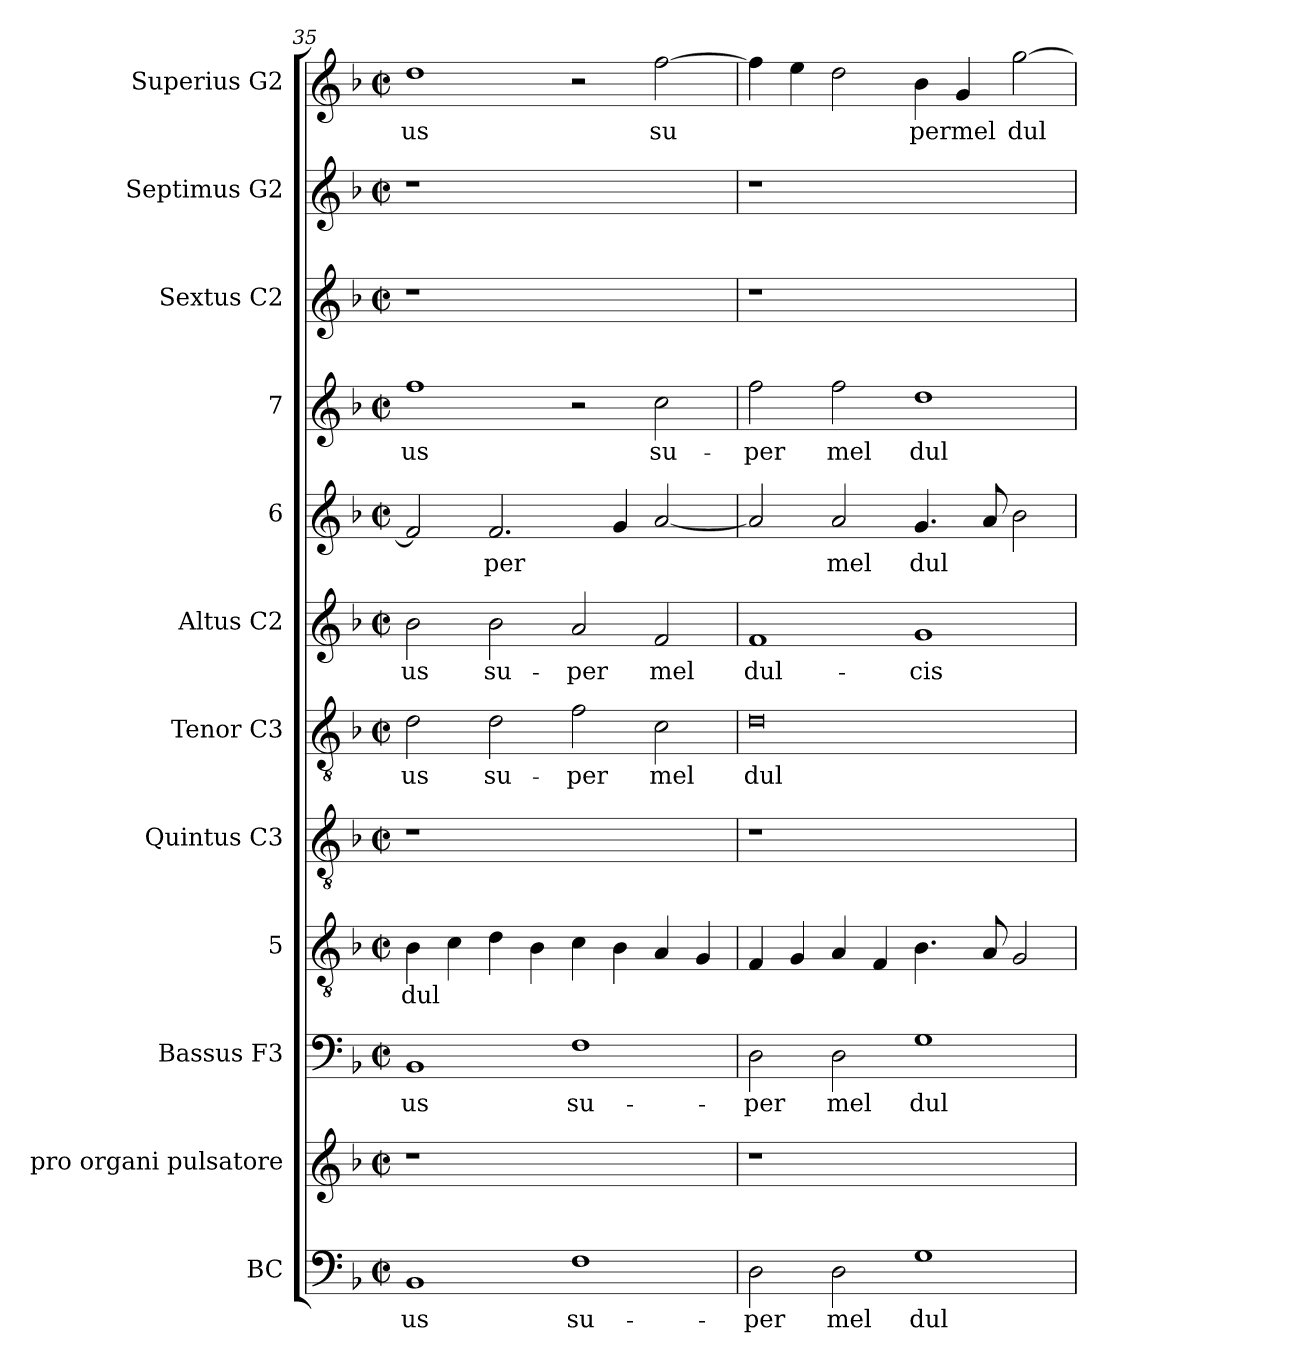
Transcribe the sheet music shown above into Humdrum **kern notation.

**kern	**text	**kern	**kern	**text	**kern	**text	**kern	**kern	**text	**kern	**text	**kern	**text	**kern	**text	**kern	**kern	**kern	**text
*part12	*part12	*part11	*part10	*part10	*part9	*part9	*part8	*part7	*part7	*part6	*part6	*part5	*part5	*part4	*part4	*part3	*part2	*part1	*part1
*staff12	*staff12	*staff11	*staff10	*staff10	*staff9	*staff9	*staff8	*staff7	*staff7	*staff6	*staff6	*staff5	*staff5	*staff4	*staff4	*staff3	*staff2	*staff1	*staff1
*I"BC	*	*I"pro organi  pulsatore	*I"Bassus  F3	*	*I"5	*	*I"Quintus  C3	*I"Tenor  C3	*	*I"Altus  C2	*	*I"6	*	*I"7	*	*I"Sextus  C2	*I"Septimus  G2	*I"Superius  G2	*
*I'BC	*	*	*I'B	*	*	*	*	*I'T	*	*I'A	*	*	*	*	*	*	*	*I'S	*
!!LO:PB:g=z
*clefF4	*	*clefG2	*clefF4	*	*clefGv2	*	*clefGv2	*clefGv2	*	*clefG2	*	*clefG2	*	*clefG2	*	*clefG2	*clefG2	*clefG2	*
*k[b-]	*	*k[b-]	*k[b-]	*	*k[b-]	*	*k[b-]	*k[b-]	*	*k[b-]	*	*k[b-]	*	*k[b-]	*	*k[b-]	*k[b-]	*k[b-]	*
*F:	*	*F:	*F:	*	*F:	*	*F:	*F:	*	*F:	*	*F:	*	*F:	*	*F:	*F:	*F:	*
*M2/2	*	*M2/2	*M2/2	*	*M2/2	*	*M2/2	*M2/2	*	*M2/2	*	*M2/2	*	*M2/2	*	*M2/2	*M2/2	*M2/2	*
*met(c|)	*	*met(c|)	*met(c|)	*	*met(c|)	*	*met(c|)	*met(c|)	*	*met(c|)	*	*met(c|)	*	*met(c|)	*	*met(c|)	*met(c|)	*met(c|)	*
=35	=35	=35	=35	=35	=35	=35	=35	=35	=35	=35	=35	=35	=35	=35	=35	=35	=35	=35	=35
!	!LO:LY:a:cj	!	!	!LO:LY:b:cj	!	!LO:LY:b:cj	!	!	!LO:LY:b:cj	!	!LO:LY:b:cj	!	!LO:LY:b:cj	!	!LO:LY:b:cj	!	!	!	!LO:LY:b:cj
1BB-	-us	1r	1BB-	-us	4B-\	dul-	1r	2d\	-us	2b-\	-us	2f/]	--	1ff	-us	1r	1r	1dd	-us
!	!	!	!	!	!	!LO:LY:b:cj	!	!	!	!	!	!	!	!	!	!	!	!	!
.	.	.	.	.	4c\	--	.	.	.	.	.	.	.	.	.	.	.	.	.
!	!	!	!	!	!	!LO:LY:b:cj	!	!	!LO:LY:b:cj	!	!LO:LY:b:cj	!	!LO:LY:b:cj	!	!	!	!	!	!
.	.	.	.	.	4d\	--	.	2d\	su-	2b-\	su-	2.f/	-per	.	.	.	.	.	.
!	!	!	!	!	!	!LO:LY:b:cj	!	!	!	!	!	!	!	!	!	!	!	!	!
.	.	.	.	.	4B-\	--	.	.	.	.	.	.	.	.	.	.	.	.	.
!	!LO:LY:a:cj	!	!	!LO:LY:b:cj	!	!LO:LY:b:cj	!	!	!LO:LY:b:cj	!	!LO:LY:b:cj	!	!	!	!	!	!	!	!
1F	su-	1ryy	1F	su-	4c\	--	1ryy	2f\	-per	2a/	-per	.	.	2r	.	1ryy	1ryy	2r	.
!	!	!	!	!	!	!LO:LY:b:cj	!	!	!	!	!	!	!LO:LY:b:cj	!	!	!	!	!	!
.	.	.	.	.	4B-\	--	.	.	.	.	.	4g/	.	.	.	.	.	.	.
!	!	!	!	!	!	!LO:LY:b:cj	!	!	!LO:LY:b:cj	!	!LO:LY:b:cj	!	!LO:LY:b:cj	!	!LO:LY:b:cj	!	!	!	!LO:LY:b:cj
.	.	.	.	.	4A/	--	.	2c\	mel	2f/	mel	[<2a/	.	2cc\	su-	.	.	[>2ff\	su-
!	!	!	!	!	!	!LO:LY:b:cj	!	!	!	!	!	!	!	!	!	!	!	!	!
.	.	.	.	.	4G/	--	.	.	.	.	.	.	.	.	.	.	.	.	.
=36	=36	=36	=36	=36	=36	=36	=36	=36	=36	=36	=36	=36	=36	=36	=36	=36	=36	=36	=36
!	!LO:LY:a:cj	!	!	!LO:LY:b:cj	!	!LO:LY:b:cj	!	!	!LO:LY:b:cj	!	!LO:LY:b:cj	!	!LO:LY:b:cj	!	!LO:LY:b:cj	!	!	!	!LO:LY:b:cj
2D\	-per	1r	2D\	-per	4F/	--	1r	0d	dul-	1f	dul-	2a/]	.	2ff\	-per	1r	1r	4ff\]	--
!	!	!	!	!	!	!LO:LY:b:cj	!	!	!	!	!	!	!	!	!	!	!	!	!LO:LY:b:cj
.	.	.	.	.	4G/	--	.	.	.	.	.	.	.	.	.	.	.	4ee\	--
!	!LO:LY:a:cj	!	!	!LO:LY:b:cj	!	!LO:LY:b:cj	!	!	!	!	!	!	!LO:LY:b:cj	!	!LO:LY:b:cj	!	!	!	!LO:LY:b:cj
2D\	mel	.	2D\	mel	4A/	--	.	.	.	.	.	2a/	mel	2ff\	mel	.	.	2dd\	--
!	!	!	!	!	!	!LO:LY:b:cj	!	!	!	!	!	!	!	!	!	!	!	!	!
.	.	.	.	.	4F/	--	.	.	.	.	.	.	.	.	.	.	.	.	.
!	!LO:LY:a:cj	!	!	!LO:LY:b:cj	!	!LO:LY:b:cj	!	!	!	!	!LO:LY:b:cj	!	!LO:LY:b:cj	!	!LO:LY:b:cj	!	!	!	!LO:LY:b:cj
1G	dul-	1ryy	1G	dul-	4.B-\	--	1ryy	.	.	1g	-cis	4.g/	dul-	1dd	dul-	1ryy	1ryy	4b-\	-per
!	!	!	!	!	!	!	!	!	!	!	!	!	!	!	!	!	!	!	!LO:LY:b:cj
.	.	.	.	.	.	.	.	.	.	.	.	.	.	.	.	.	.	4g/	mel
!	!	!	!	!	!	!LO:LY:b:cj	!	!	!	!	!	!	!LO:LY:b:cj	!	!	!	!	!	!
.	.	.	.	.	8A/	--	.	.	.	.	.	8a/	--	.	.	.	.	.	.
!	!	!	!	!	!	!LO:LY:b:cj	!	!	!	!	!	!	!LO:LY:b:cj	!	!	!	!	!	!LO:LY:b:cj
.	.	.	.	.	2G/	--	.	.	.	.	.	2b-\	--	.	.	.	.	[>2gg\	dul-
=	=	=	=	=	=	=	=	=	=	=	=	=	=	=	=	=	=	=	=
*-	*-	*-	*-	*-	*-	*-	*-	*-	*-	*-	*-	*-	*-	*-	*-	*-	*-	*-	*-
